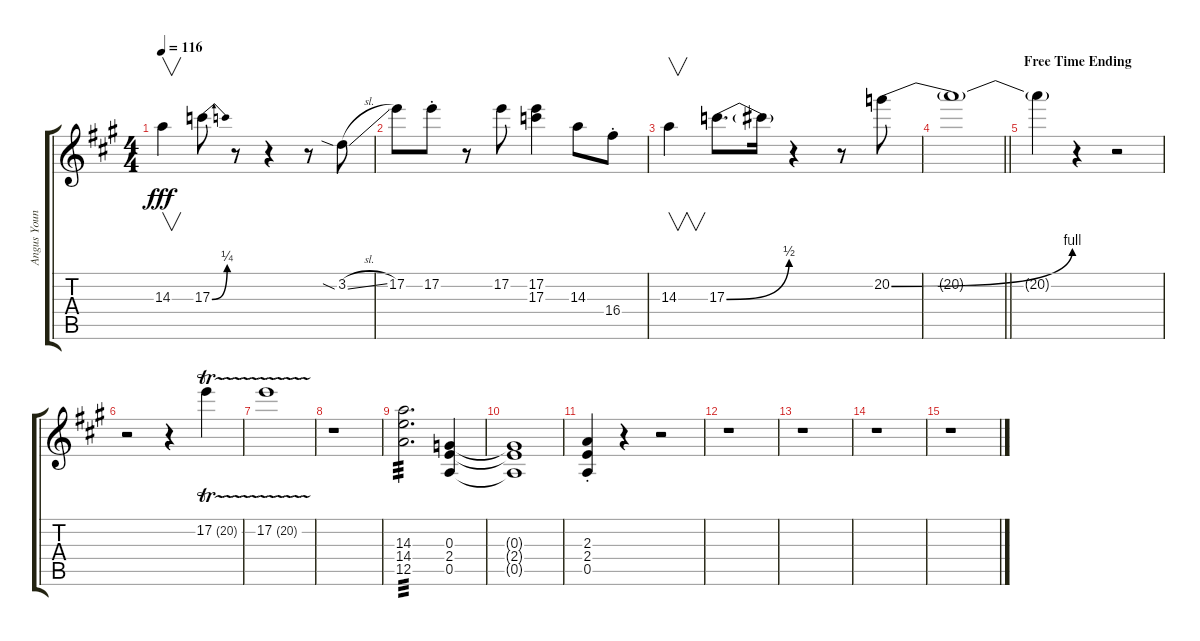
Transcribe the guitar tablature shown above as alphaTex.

\track ("Angus Young Solo" "Angus Youn") {instrument distortionguitar}
\staff {score tabs}
\tuning (E4 B3 G3 D3 A2 E2) {hide}
\ts (4 4)
\tempo 116
\clef g2
\ks a
14.3.4{v dy fff} 17.3{be (bend 0 0 60 1)}.8 r.8 r.4 r.8 3.2{sia sl}.8 |
17.2.8 17.2{st}.8 r.8 17.2.8 (17.2 17.3).4 14.3.8 16.4{st}.8 |
14.3.4{v} 17.3{be (bend 0 0 60 2)}.8{d} 17.3{t}.16 r.4 r.8 20.2{be (bend 0 0 60 4)}.8 |
\barLineRight lightlight
20.2{t}.1 |
\section ("" "Free Time Ending")
20.2{t}.4 r.4 r.2 |
r.2 r.4 17.2{tr (20 32)}.4 |
17.2{tr (20 32)}.1 |
r.1 |
(14.3 14.4 12.5).2{d tp 3} (0.3 2.4 0.5).4 |
(0.3{t} 2.4{t} 0.5{t}).1 |
(2.3{st} 2.4{st} 0.5{st}).4 r.4 r.2 |
r.1 |
r.1 |
r.1 |
r.1
